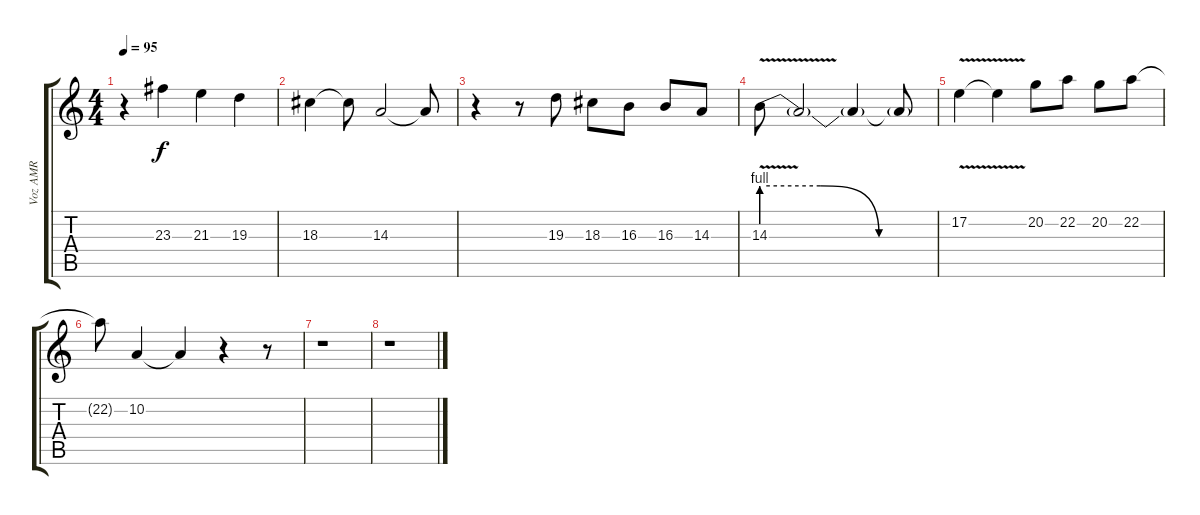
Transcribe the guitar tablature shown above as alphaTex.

\track ("Voz AMR" "Voz AMR") {instrument stringensemble1}
\staff {score tabs}
\tuning (E4 B3 G3 D3 A2 E2) {hide}
\ts (4 4)
\tempo 95
\clef g2
\ks c
r.4{dy f} 23.3.4 21.3.4 19.3.4 |
18.3.4 18.3{t}.8 14.3.2 14.3{t}.8 |
r.4 r.8 19.3.8 18.3.8 16.3.8 16.3.8 14.3.8 |
14.3{be (custom 0 4 20 4 40 0 60 0) v}.8 14.3{t}.2 14.3{t}.4 14.3{t}.8 |
17.2{v}.4 17.2{t}.4 20.2.8 22.2.8 20.2.8 22.2.8 |
22.2{t}.8 10.2.4 10.2{t}.4 r.4 r.8 |
r.1 |
r.1
